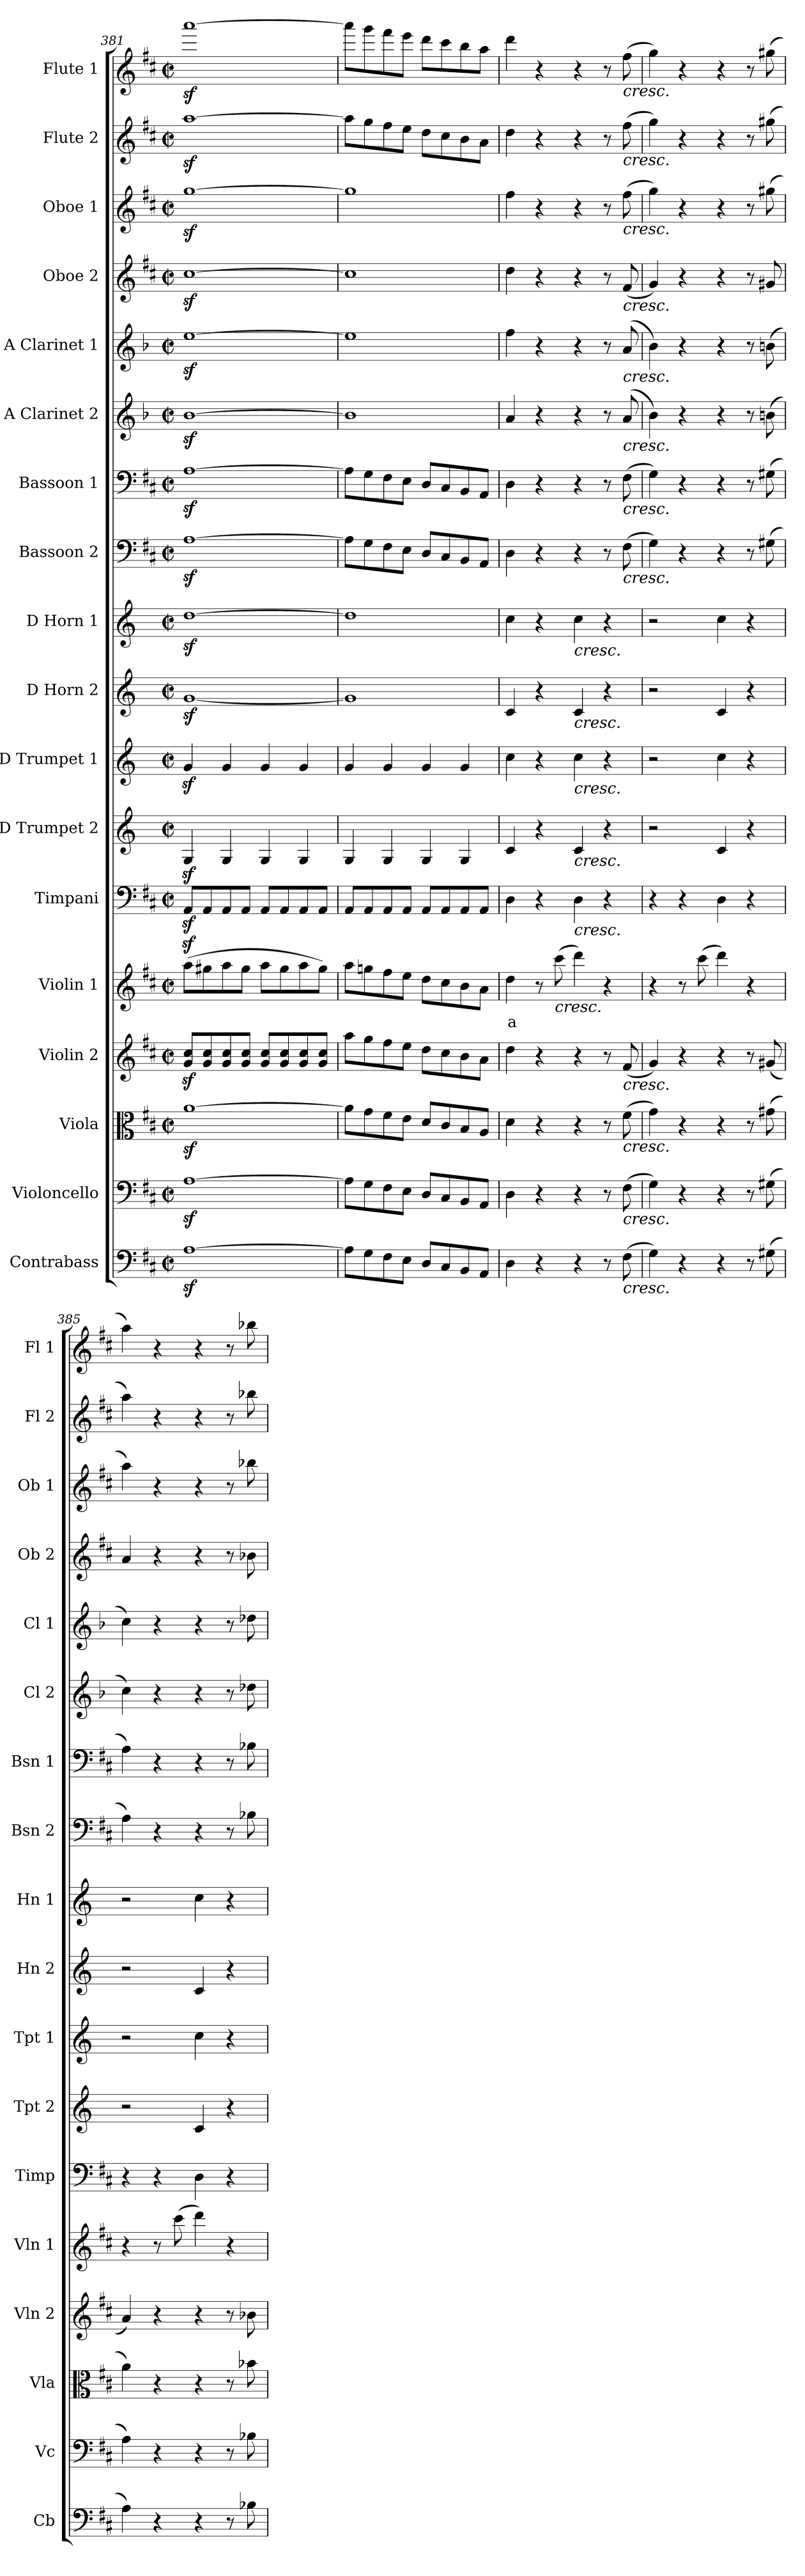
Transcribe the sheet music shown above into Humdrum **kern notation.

**kern	**kern	**kern	**kern	**kern	**text	**kern	**kern	**kern	**kern	**kern	**kern	**kern	**kern	**kern	**kern	**kern	**kern	**kern
*part18	*part17	*part16	*part15	*part14	*part14	*part13	*part12	*part11	*part10	*part9	*part8	*part7	*part6	*part5	*part4	*part3	*part2	*part1
*staff18	*staff17	*staff16	*staff15	*staff14	*staff14	*staff13	*staff12	*staff11	*staff10	*staff9	*staff8	*staff7	*staff6	*staff5	*staff4	*staff3	*staff2	*staff1
*I"Contrabass	*I"Violoncello	*I"Viola	*I"Violin 2	*I"Violin 1	*	*I"Timpani	*I"D Trumpet 2	*I"D Trumpet 1	*I"D Horn 2	*I"D Horn 1	*I"Bassoon 2	*I"Bassoon 1	*I"A Clarinet 2	*I"A Clarinet 1	*I"Oboe 2	*I"Oboe 1	*I"Flute 2	*I"Flute 1
*I'Cb	*I'Vc	*I'Vla	*I'Vln 2	*I'Vln 1	*	*I'Timp	*I'Tpt 2	*I'Tpt 1	*I'Hn 2	*I'Hn 1	*I'Bsn 2	*I'Bsn 1	*I'Cl 2	*I'Cl 1	*I'Ob 2	*I'Ob 1	*I'Fl 2	*I'Fl 1
*clefF4	*clefF4	*clefC3	*clefG2	*clefG2	*	*clefF4	*clefG2	*clefG2	*clefG2	*clefG2	*clefF4	*clefF4	*clefG2	*clefG2	*clefG2	*clefG2	*clefG2	*clefG2
*ITrd7c12	*	*	*	*	*	*	*ITrd-1c-2	*ITrd-1c-2	*ITrd6c10	*ITrd6c10	*	*	*ITrd2c3	*ITrd2c3	*	*	*	*
*k[f#c#]	*k[f#c#]	*k[f#c#]	*k[f#c#]	*k[f#c#]	*	*k[f#c#]	*k[f#c#]	*k[f#c#]	*k[f#c#]	*k[f#c#]	*k[f#c#]	*k[f#c#]	*k[f#c#]	*k[f#c#]	*k[f#c#]	*k[f#c#]	*k[f#c#]	*k[f#c#]
*M2/2	*M2/2	*M2/2	*M2/2	*M2/2	*	*M2/2	*M2/2	*M2/2	*M2/2	*M2/2	*M2/2	*M2/2	*M2/2	*M2/2	*M2/2	*M2/2	*M2/2	*M2/2
*met(c|)	*met(c|)	*met(c|)	*met(c|)	*met(c|)	*	*met(c|)	*met(c|)	*met(c|)	*met(c|)	*met(c|)	*met(c|)	*met(c|)	*met(c|)	*met(c|)	*met(c|)	*met(c|)	*met(c|)	*met(c|)
=381	=381	=381	=381	=381	=381	=381	=381	=381	=381	=381	=381	=381	=381	=381	=381	=381	=381	=381
[1AAz<	[1Az<	[1az<	8g/z< 8cc#/z<L	(8aaz<\L	.	8AAz</L	4Az</	4az</	[1Az<	[1ez<	[1Az<	[1Az<	[1gz<	[1cc#z<	[1cc#z<	[1ggz<	[1aaz<	[1aaaz<
.	.	.	8g/ 8cc#/	8gg#X\	.	8AA/	.	.	.	.	.	.	.	.	.	.	.	.
.	.	.	8g/ 8cc#/	8aa\	.	8AA/	4A/	4a/	.	.	.	.	.	.	.	.	.	.
.	.	.	8g/ 8cc#/J	8gg#\J	.	8AA/J	.	.	.	.	.	.	.	.	.	.	.	.
.	.	.	8g/ 8cc#/L	8aa\L	.	8AA/L	4A/	4a/	.	.	.	.	.	.	.	.	.	.
.	.	.	8g/ 8cc#/	8gg#\	.	8AA/	.	.	.	.	.	.	.	.	.	.	.	.
.	.	.	8g/ 8cc#/	8aa\	.	8AA/	4A/	4a/	.	.	.	.	.	.	.	.	.	.
.	.	.	8g/ 8cc#/J	8gg#\J)	.	8AA/J	.	.	.	.	.	.	.	.	.	.	.	.
!!LO:PB:g=z
=382	=382	=382	=382	=382	=382	=382	=382	=382	=382	=382	=382	=382	=382	=382	=382	=382	=382	=382
8AA\L]	8A\L]	8a\L]	8aa\L	8aa\L	.	8AA/L	4A/	4a/	1A]	1e]	8A\L]	8A\L]	1g]	1cc#]	1cc#]	1gg]	8aa\L]	8aaa\L]
8GG\	8G\	8g\	8gg\	8ggn\	.	8AA/	.	.	.	.	8G\	8G\	.	.	.	.	8gg\	8ggg\
8FF#\	8F#\	8f#\	8ff#\	8ff#\	.	8AA/	4A/	4a/	.	.	8F#\	8F#\	.	.	.	.	8ff#\	8fff#\
8EE\J	8E\J	8e\J	8ee\J	8ee\J	.	8AA/J	.	.	.	.	8E\J	8E\J	.	.	.	.	8ee\J	8eee\J
8DD/L	8D/L	8d/L	8dd\L	8dd\L	.	8AA/L	4A/	4a/	.	.	8D/L	8D/L	.	.	.	.	8dd\L	8ddd\L
8CC#/	8C#/	8c#/	8cc#\	8cc#\	.	8AA/	.	.	.	.	8C#/	8C#/	.	.	.	.	8cc#\	8ccc#\
8BBB/	8BB/	8B/	8b\	8b\	.	8AA/	4A/	4a/	.	.	8BB/	8BB/	.	.	.	.	8b\	8bb\
8AAA/J	8AA/J	8A/J	8a\J	8a\J	.	8AA/J	.	.	.	.	8AA/J	8AA/J	.	.	.	.	8a\J	8aa\J
=383	=383	=383	=383	=383	=383	=383	=383	=383	=383	=383	=383	=383	=383	=383	=383	=383	=383	=383
!	!	!	!	!	!LO:LY:b:color=#FF0000	!	!	!	!	!	!	!	!	!	!	!	!	!
4DD\	4D\	4d\	4dd\	4dd\	a	4D\	4d/	4dd\	4D/	4d\	4D\	4D\	4f#/	4dd\	4dd\	4ff#\	4dd\	4ddd\
4r	4r	4r	4r	8r	.	4r	4r	4r	4r	4r	4r	4r	4r	4r	4r	4r	4r	4r
!	!	!	!	!LO:TX:b:i:t=cresc.	!	!	!	!	!	!	!	!	!	!	!	!	!	!
.	.	.	.	(8ccc#\	.	.	.	.	.	.	.	.	.	.	.	.	.	.
!	!	!	!	!	!	!	!	!	!	!LO:TX:b:i:t=cresc.	!	!	!	!	!	!	!	!
!	!	!	!	!	!	!	!	!	!LO:TX:b:i:t=cresc.	!	!	!	!	!	!	!	!	!
!	!	!	!	!	!	!	!	!LO:TX:b:i:t=cresc.	!	!	!	!	!	!	!	!	!	!
!	!	!	!	!	!	!	!LO:TX:b:i:t=cresc.	!	!	!	!	!	!	!	!	!	!	!
!	!	!	!	!	!	!LO:TX:b:i:t=cresc.	!	!	!	!	!	!	!	!	!	!	!	!
4r	4r	4r	4r	4ddd\)	.	4D\	4d/	4dd\	4D/	4d\	4r	4r	4r	4r	4r	4r	4r	4r
8r	8r	8r	8r	4r	.	4r	4r	4r	4r	4r	8r	8r	8r	8r	8r	8r	8r	8r
!	!	!	!	!	!	!	!	!	!	!	!	!	!	!	!	!	!	!LO:TX:b:i:t=cresc.
!	!	!	!	!	!	!	!	!	!	!	!	!	!	!	!	!	!LO:TX:b:i:t=cresc.	!
!	!	!	!	!	!	!	!	!	!	!	!	!	!	!	!	!LO:TX:b:i:t=cresc.	!	!
!	!	!	!	!	!	!	!	!	!	!	!	!	!	!	!LO:TX:b:i:t=cresc.	!	!	!
!	!	!	!	!	!	!	!	!	!	!	!	!	!	!LO:TX:b:i:t=cresc.	!	!	!	!
!	!	!	!	!	!	!	!	!	!	!	!	!	!LO:TX:b:i:t=cresc.	!	!	!	!	!
!	!	!	!	!	!	!	!	!	!	!	!	!LO:TX:b:i:t=cresc.	!	!	!	!	!	!
!	!	!	!	!	!	!	!	!	!	!	!LO:TX:b:i:t=cresc.	!	!	!	!	!	!	!
!	!	!	!LO:TX:b:i:t=cresc.	!	!	!	!	!	!	!	!	!	!	!	!	!	!	!
!	!	!LO:TX:b:i:t=cresc.	!	!	!	!	!	!	!	!	!	!	!	!	!	!	!	!
!	!LO:TX:b:i:t=cresc.	!	!	!	!	!	!	!	!	!	!	!	!	!	!	!	!	!
!LO:TX:b:i:t=cresc.	!	!	!	!	!	!	!	!	!	!	!	!	!	!	!	!	!	!
(8FF#\	(8F#\	(8f#\	(8f#/	.	.	.	.	.	.	.	(8F#\	(8F#\	(8f#/	(8f#/	(8f#/	(8ff#\	(8ff#\	(8ff#\
=384	=384	=384	=384	=384	=384	=384	=384	=384	=384	=384	=384	=384	=384	=384	=384	=384	=384	=384
4GG\)	4G\)	4g\)	4g/)	4r	.	4r	2r	2r	2r	2r	4G\)	4G\)	4g\)	4g\)	4g/)	4gg\)	4gg\)	4gg\)
4r	4r	4r	4r	8r	.	4r	.	.	.	.	4r	4r	4r	4r	4r	4r	4r	4r
.	.	.	.	(8ccc#\	.	.	.	.	.	.	.	.	.	.	.	.	.	.
4r	4r	4r	4r	4ddd\)	.	4D\	4d/	4dd\	4D/	4d\	4r	4r	4r	4r	4r	4r	4r	4r
8r	8r	8r	8r	4r	.	4r	4r	4r	4r	4r	8r	8r	8r	8r	8r	8r	8r	8r
(8GG#X\	(8G#X\	(8g#X\	(8g#X/	.	.	.	.	.	.	.	(8G#X\	(8G#X\	(8g#X\	(8g#X\	8g#X/	(8gg#X\	(8gg#X\	(8gg#X\
=385	=385	=385	=385	=385	=385	=385	=385	=385	=385	=385	=385	=385	=385	=385	=385	=385	=385	=385
4AA\)	4A\)	4a\)	4a/)	4r	.	4r	2r	2r	2r	2r	4A\)	4A\)	4a\)	4a\)	4a/	4aa\)	4aa\)	4aa\)
4r	4r	4r	4r	8r	.	4r	.	.	.	.	4r	4r	4r	4r	4r	4r	4r	4r
.	.	.	.	(8ccc#\	.	.	.	.	.	.	.	.	.	.	.	.	.	.
4r	4r	4r	4r	4ddd\)	.	4D\	4d/	4dd\	4D/	4d\	4r	4r	4r	4r	4r	4r	4r	4r
8r	8r	8r	8r	4r	.	4r	4r	4r	4r	4r	8r	8r	8r	8r	8r	8r	8r	8r
8BB-X\	8B-X\	8b-X\	8b-X\	.	.	.	.	.	.	.	8B-X\	8B-X\	8b-X\	8b-X\	8b-X\	8bb-X\	8bb-X\	8bb-X\
=	=	=	=	=	=	=	=	=	=	=	=	=	=	=	=	=	=	=
*-	*-	*-	*-	*-	*-	*-	*-	*-	*-	*-	*-	*-	*-	*-	*-	*-	*-	*-
